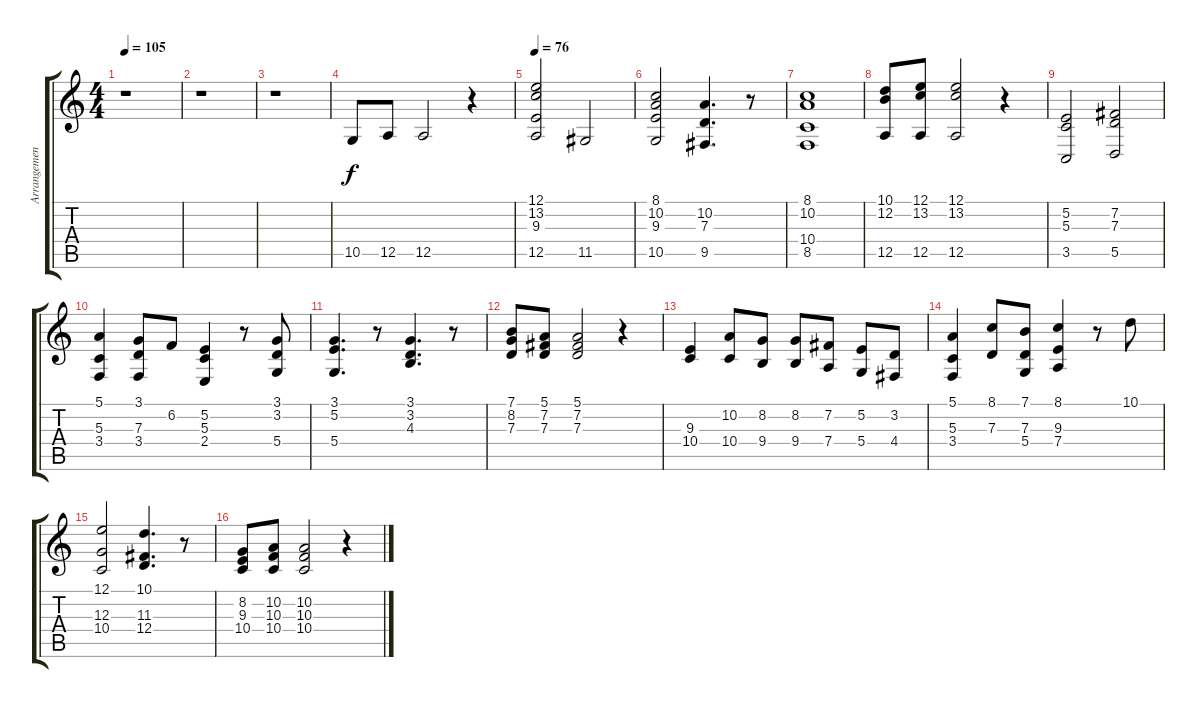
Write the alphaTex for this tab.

\track ("Arrangement flutes" "Arrangemen") {instrument panflute}
\staff {score tabs}
\tuning (E4 B3 G3 D3 A2 E2) {hide}
\ts (4 4)
\tempo 105
\tempo 75
\tempo 105
\clef g2
\ks c
r.1{dy f instrument panflute} |
r.1 |
r.1 |
10.5.8 12.5.8 12.5.2 r.4 |
\tempo 76
(12.1 13.2 9.3 12.5).2 11.5.2 |
(8.1 10.2 9.3 10.5).2 (10.2 7.3 9.5).4{d} r.8 |
(8.1 10.2 10.4 8.5).1 |
(10.1 12.2 12.5).8 (12.1 13.2 12.5).8 (12.1 13.2 12.5).2 r.4 |
(5.2 5.3 3.5).2 (7.2 7.3 5.5).2 |
(5.1 5.3 3.4).4 (3.1 7.3 3.4).8 6.2.8 (5.2 5.3 2.4).4 r.8 (3.1 3.2 5.4).8 |
(3.1 5.2 5.4).4{d} r.8 (3.1 3.2 4.3).4{d} r.8 |
(7.1 8.2 7.3).8 (5.1 7.2 7.3).8 (5.1 7.2 7.3).2 r.4 |
(9.3 10.4).4 (10.2 10.4).8 (8.2 9.4).8 (8.2 9.4).8 (7.2 7.4).8 (5.2 5.4).8 (3.2 4.4).8 |
(5.1 5.3 3.4).4 (8.1 7.3).8 (7.1 7.3 5.4).8 (8.1 9.3 7.4).4 r.8 10.1.8 |
(12.1 12.3 10.4).2 (10.1 11.3 12.4).4{d} r.8 |
(8.2 9.3 10.4).8 (10.2 10.3 10.4).8 (10.2 10.3 10.4).2 r.4
